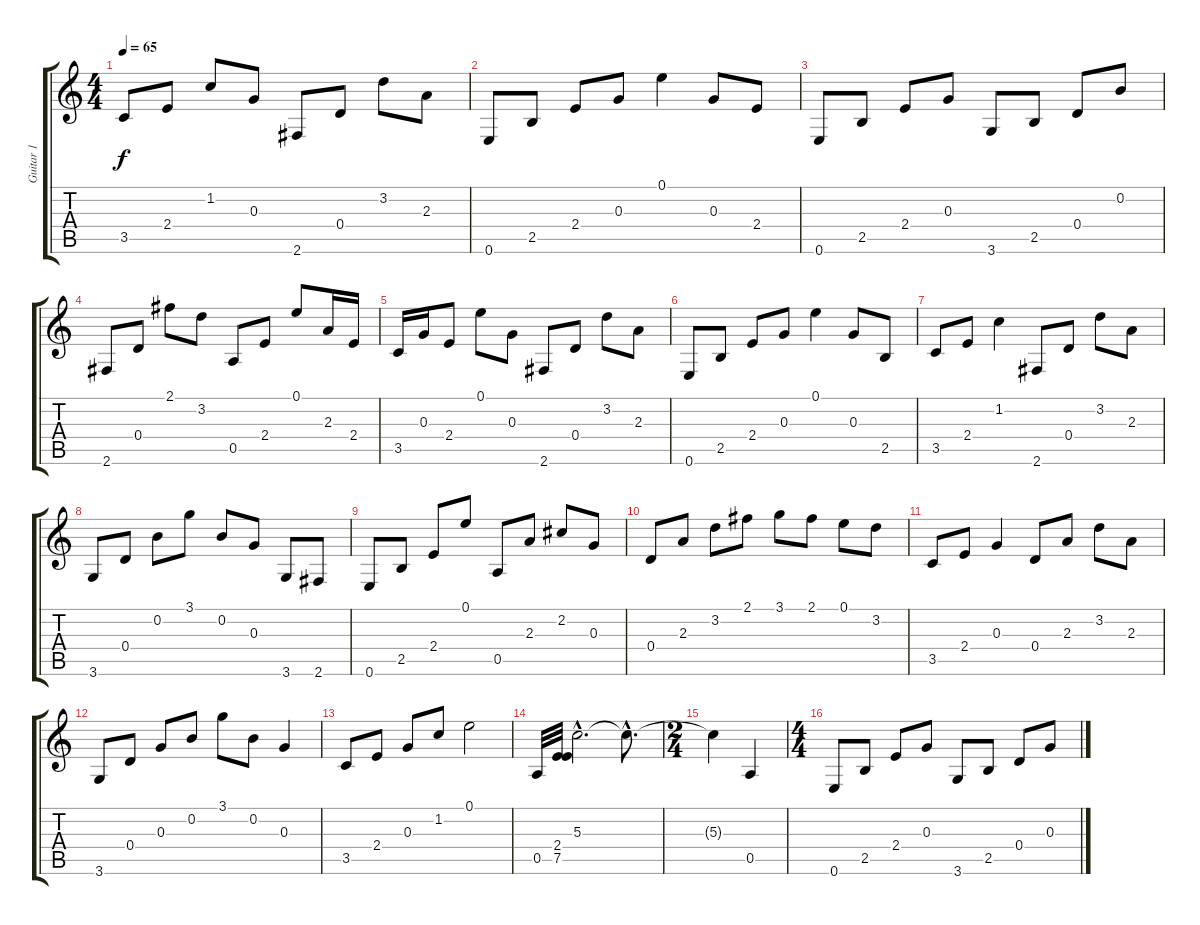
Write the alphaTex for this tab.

\track ("Guitar 1" "Guitar 1") {instrument acousticguitarsteel}
\staff {score tabs}
\tuning (E4 B3 G3 D3 A2 E2) {hide}
\ts (4 4)
\tempo 65
\clef g2
\ks c
3.5.8{dy f} 2.4.8 1.2.8 0.3.8 2.6.8 0.4.8 3.2.8 2.3.8 |
0.6.8 2.5.8 2.4.8 0.3.8 0.1.4 0.3.8 2.4.8 |
0.6.8 2.5.8 2.4.8 0.3.8 3.6.8 2.5.8 0.4.8 0.2.8 |
2.6.8 0.4.8 2.1.8 3.2.8 0.5.8 2.4.8 0.1.8 2.3.16 2.4.16 |
3.5.16 0.3.16 2.4.8 0.1.8 0.3.8 2.6.8 0.4.8 3.2.8 2.3.8 |
0.6.8 2.5.8 2.4.8 0.3.8 0.1.4 0.3.8 2.5.8 |
3.5.8 2.4.8 1.2.4 2.6.8 0.4.8 3.2.8 2.3.8 |
3.6.8 0.4.8 0.2.8 3.1.8 0.2.8 0.3.8 3.6.8 2.6.8 |
0.6.8 2.5.8 2.4.8 0.1.8 0.5.8 2.3.8 2.2.8 0.3.8 |
0.4.8 2.3.8 3.2.8 2.1.8 3.1.8 2.1.8 0.1.8 3.2.8 |
3.5.8 2.4.8 0.3.4 0.4.8 2.3.8 3.2.8 2.3.8 |
3.6.8 0.4.8 0.3.8 0.2.8 3.1.8 0.2.8 0.3.4 |
3.5.8 2.4.8 0.3.8 1.2.8 0.1.2 |
0.5.32 (2.4 7.5).32 5.3{hac}.2{d} 5.3{hac t}.8{d} |
\ts (2 4)
5.3{t}.4 0.5.4 |
\ts (4 4)
0.6.8 2.5.8 2.4.8 0.3.8 3.6.8 2.5.8 0.4.8 0.3.8
